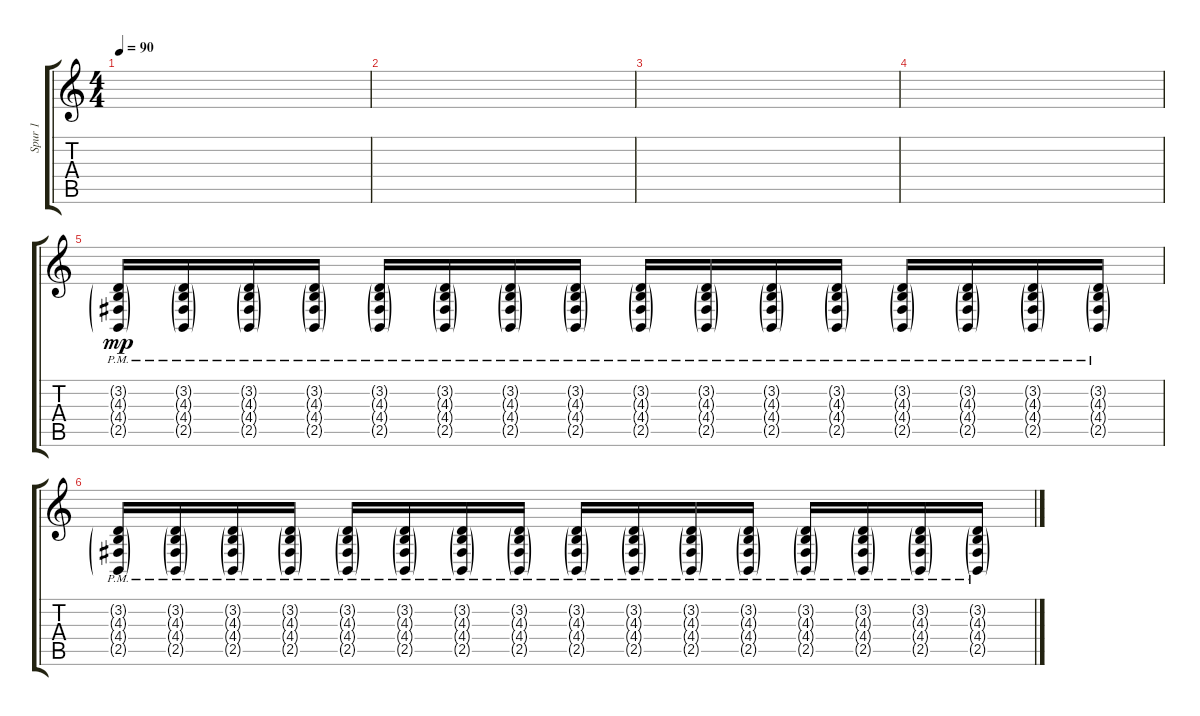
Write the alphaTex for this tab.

\track ("Spur 1" "Spur 1") {instrument whistle}
\staff {score tabs}
\tuning (E4 B3 G3 D3 A2 E2) {hide}
\ts (4 4)
\tempo 90
\clef g2
\ks c
|
|
|
|
(3.2{g pm} 4.3{g pm} 4.4{g pm} 2.5{g pm}).16{dy mp instrument overdrivenguitar} (3.2{g pm} 4.3{g pm} 4.4{g pm} 2.5{g pm}).16{balance 0} (3.2{g pm} 4.3{g pm} 4.4{g pm} 2.5{g pm}).16 (3.2{g pm} 4.3{g pm} 4.4{g pm} 2.5{g pm}).16 (3.2{g pm} 4.3{g pm} 4.4{g pm} 2.5{g pm}).16 (3.2{g pm} 4.3{g pm} 4.4{g pm} 2.5{g pm}).16 (3.2{g pm} 4.3{g pm} 4.4{g pm} 2.5{g pm}).16 (3.2{g pm} 4.3{g pm} 4.4{g pm} 2.5{g pm}).16 (3.2{g pm} 4.3{g pm} 4.4{g} 2.5{g pm}).16 (3.2{g pm} 4.3{g pm} 4.4{g pm} 2.5{g pm}).16 (3.2{g pm} 4.3{g pm} 4.4{g pm} 2.5{g pm}).16 (3.2{g pm} 4.3{g pm} 4.4{g pm} 2.5{g pm}).16 (3.2{g pm} 4.3{g pm} 4.4{g pm} 2.5{g pm}).16 (3.2{g pm} 4.3{g pm} 4.4{g pm} 2.5{g pm}).16 (3.2{g pm} 4.3{g pm} 4.4{g pm} 2.5{g pm}).16 (3.2{g pm} 4.3{g pm} 4.4{g pm} 2.5{g pm}).16 |
(3.2{g pm} 4.3{g pm} 4.4{g pm} 2.5{g pm}).16{instrument overdrivenguitar} (3.2{g pm} 4.3{g pm} 4.4{g pm} 2.5{g pm}).16{balance 16} (3.2{g pm} 4.3{g pm} 4.4{g pm} 2.5{g pm}).16 (3.2{g pm} 4.3{g pm} 4.4{g pm} 2.5{g pm}).16 (3.2{g pm} 4.3{g pm} 4.4{g pm} 2.5{g pm}).16 (3.2{g pm} 4.3{g pm} 4.4{g pm} 2.5{g pm}).16 (3.2{g pm} 4.3{g pm} 4.4{g pm} 2.5{g pm}).16 (3.2{g pm} 4.3{g pm} 4.4{g pm} 2.5{g pm}).16 (3.2{g pm} 4.3{g pm} 4.4{g} 2.5{g pm}).16 (3.2{g pm} 4.3{g pm} 4.4{g pm} 2.5{g pm}).16 (3.2{g pm} 4.3{g pm} 4.4{g pm} 2.5{g pm}).16 (3.2{g pm} 4.3{g pm} 4.4{g pm} 2.5{g pm}).16 (3.2{g pm} 4.3{g pm} 4.4{g pm} 2.5{g pm}).16 (3.2{g pm} 4.3{g pm} 4.4{g pm} 2.5{g pm}).16 (3.2{g pm} 4.3{g pm} 4.4{g pm} 2.5{g pm}).16 (3.2{g pm} 4.3{g pm} 4.4{g pm} 2.5{g pm}).16
